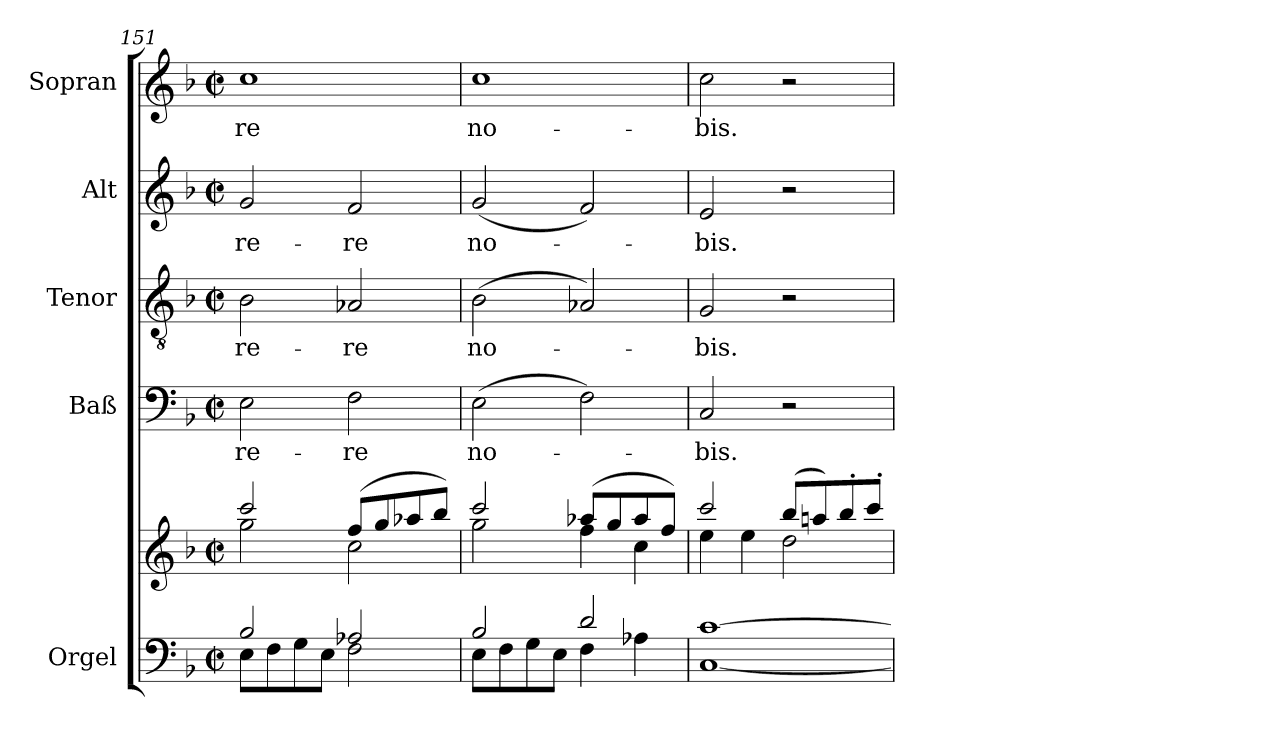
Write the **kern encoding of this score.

**kern	**kern	**kern	**text	**kern	**text	**kern	**text	**kern	**text
*part5	*part5	*part4	*part4	*part3	*part3	*part2	*part2	*part1	*part1
*staff6	*staff5	*staff4	*staff4	*staff3	*staff3	*staff2	*staff2	*staff1	*staff1
*I"Orgel	*	*I"Baß	*	*I"Tenor	*	*I"Alt	*	*I"Sopran	*
*I'Org.	*	*	*	*	*	*	*	*	*
*clefF4	*clefG2	*clefF4	*	*clefGv2	*	*clefG2	*	*clefG2	*
*k[b-]	*k[b-]	*k[b-]	*	*k[b-]	*	*k[b-]	*	*k[b-]	*
*F:	*F:	*F:	*	*F:	*	*F:	*	*F:	*
*M2/2	*M2/2	*M2/2	*	*M2/2	*	*M2/2	*	*M2/2	*
*met(c|)	*met(c|)	*met(c|)	*	*met(c|)	*	*met(c|)	*	*met(c|)	*
=151	=151	=151	=151	=151	=151	=151	=151	=151	=151
*^	*^	*	*	*	*	*	*	*	*
!	!	!	!	!	!LO:LY:b	!	!LO:LY:b	!	!LO:LY:b	!	!LO:LY:b
2B-/	8E\L	2ccc/	2gg\	2E\	-re-	2B-\	-re-	2g/	-re-	1cc	-re
.	8F\	.	.	.	.	.	.	.	.	.	.
.	8G\	.	.	.	.	.	.	.	.	.	.
.	8E\J	.	.	.	.	.	.	.	.	.	.
!	!	!	!	!	!LO:LY:b	!	!LO:LY:b	!	!LO:LY:b	!	!
2A-X/	2F\	(>8ff/L	2cc\	2F\	-re	2A-X/	-re	2f/	-re	.	.
.	.	8gg/	.	.	.	.	.	.	.	.	.
.	.	8aa-X/	.	.	.	.	.	.	.	.	.
.	.	8bb-/J)	.	.	.	.	.	.	.	.	.
=152	=152	=152	=152	=152	=152	=152	=152	=152	=152	=152	=152
!	!	!	!	!	!LO:LY:b	!	!LO:LY:b	!	!LO:LY:b	!	!LO:LY:b
2B-/	8E\L	2ccc/	2gg\	(>2E\	no-	(>2B-\	no-	(<2g/	no-	1cc	no-
.	8F\	.	.	.	.	.	.	.	.	.	.
.	8G\	.	.	.	.	.	.	.	.	.	.
.	8E\J	.	.	.	.	.	.	.	.	.	.
2d/	4F\	(>8aa-X/L	4ff\	2F\)	.	2A-X/)	.	2f/)	.	.	.
.	.	8gg/	.	.	.	.	.	.	.	.	.
.	4A-X\	8aa-/	4cc\	.	.	.	.	.	.	.	.
.	.	8ff/J)	.	.	.	.	.	.	.	.	.
*v	*v	*	*	*	*	*	*	*	*	*	*
=153	=153	=153	=153	=153	=153	=153	=153	=153	=153	=153
!	!	!	!	!LO:LY:b	!	!LO:LY:b	!	!LO:LY:b	!	!LO:LY:b
[1C [1c	2ccc/	4ee\	2C/	-bis.	2G/	-bis.	2e/	-bis.	2cc\	-bis.
.	.	4ee\	.	.	.	.	.	.	.	.
.	(>8bb-/L	2dd\	2r	.	2r	.	2r	.	2r	.
.	8aan/)	.	.	.	.	.	.	.	.	.
.	8bb-'</	.	.	.	.	.	.	.	.	.
.	8ccc'</J	.	.	.	.	.	.	.	.	.
*	*v	*v	*	*	*	*	*	*	*	*
=	=	=	=	=	=	=	=	=	=
*-	*-	*-	*-	*-	*-	*-	*-	*-	*-
